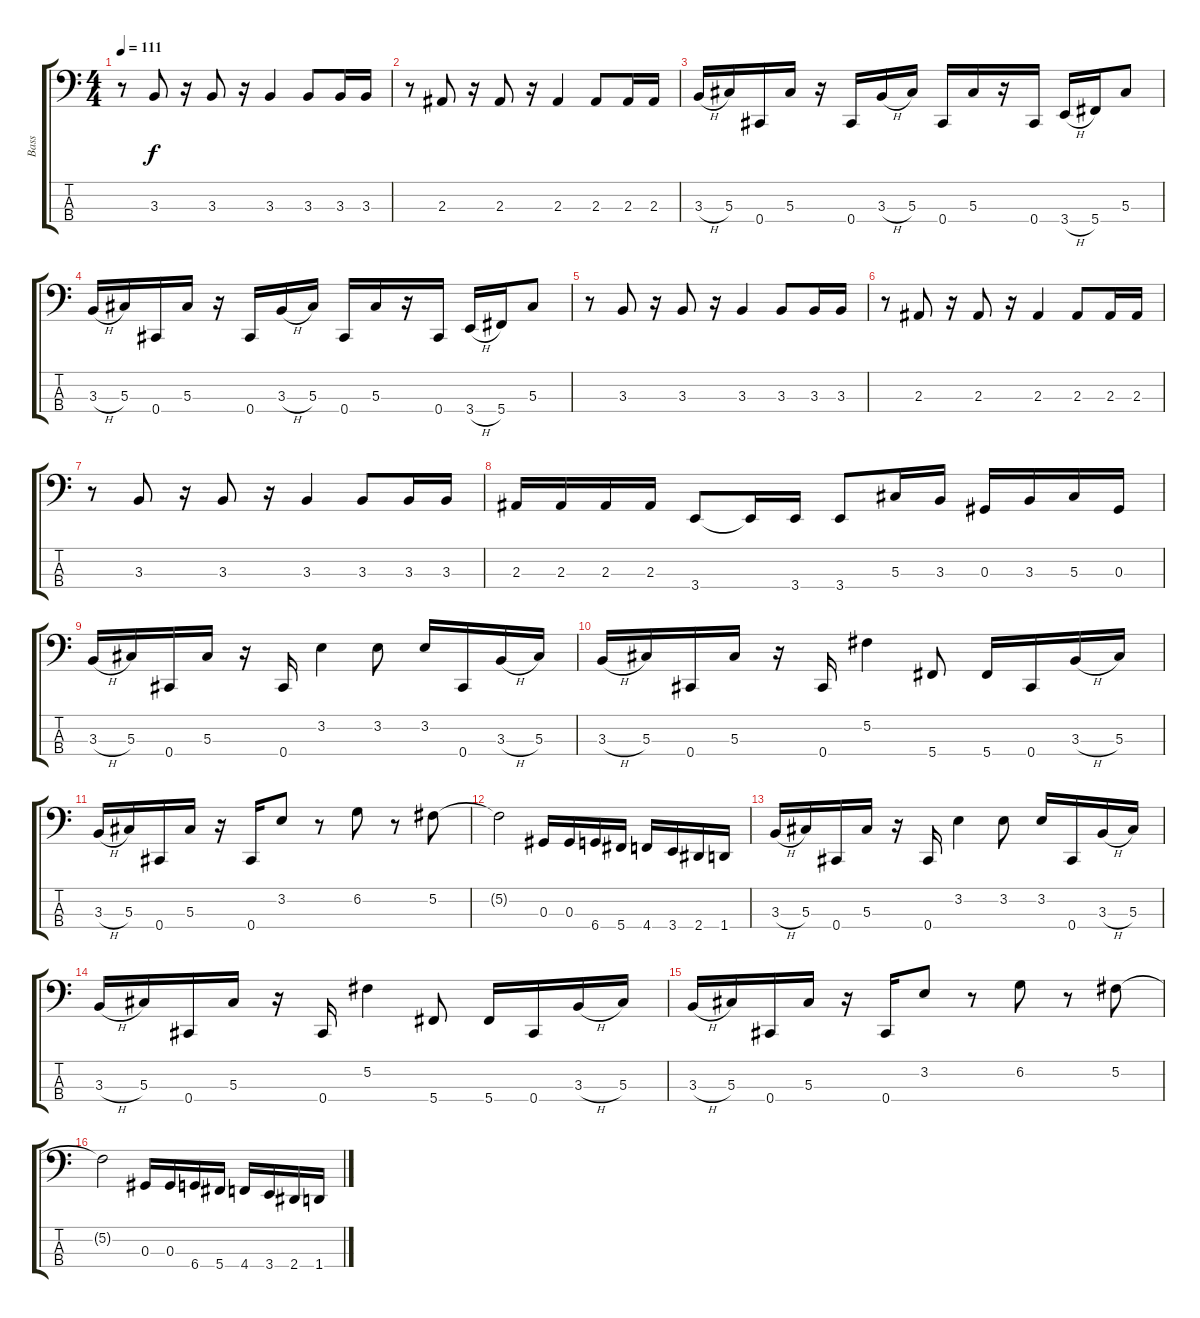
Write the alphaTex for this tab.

\track ("Bass" "Bass") {instrument electricbasspick}
\staff {score tabs}
\tuning (Gb2 Db2 Ab1 Db1) {hide}
\ts (4 4)
\tempo 111
\clef f4
\ks c
r.8{dy f} 3.3.8 r.16 3.3.8 r.16 3.3.4 3.3.8 3.3.16 3.3.16 |
r.8 2.3.8 r.16 2.3.8 r.16 2.3.4 2.3.8 2.3.16 2.3.16 |
3.3{h}.16 5.3.16 0.4.16 5.3.16 r.16 0.4.16 3.3{h}.16 5.3.16 0.4.16 5.3.16 r.16 0.4.16 3.4{h}.16 5.4.16 5.3.8 |
3.3{h}.16 5.3.16 0.4.16 5.3.16 r.16 0.4.16 3.3{h}.16 5.3.16 0.4.16 5.3.16 r.16 0.4.16 3.4{h}.16 5.4.16 5.3.8 |
r.8 3.3.8 r.16 3.3.8 r.16 3.3.4 3.3.8 3.3.16 3.3.16 |
r.8 2.3.8 r.16 2.3.8 r.16 2.3.4 2.3.8 2.3.16 2.3.16 |
r.8 3.3.8 r.16 3.3.8 r.16 3.3.4 3.3.8 3.3.16 3.3.16 |
2.3.16 2.3.16 2.3.16 2.3.16 3.4.8 3.4{t}.16 3.4.16 3.4.8 5.3.16 3.3.16 0.3.16 3.3.16 5.3.16 0.3.16 |
3.3{h}.16 5.3.16 0.4.16 5.3.16 r.16 0.4.16 3.2.4 3.2.8 3.2.16 0.4.16 3.3{h}.16 5.3.16 |
3.3{h}.16 5.3.16 0.4.16 5.3.16 r.16 0.4.16 5.2.4 5.4.8 5.4.16 0.4.16 3.3{h}.16 5.3.16 |
3.3{h}.16 5.3.16 0.4.16 5.3.16 r.16 0.4.16 3.2.8 r.8 6.2.8 r.8 5.2.8 |
5.2{t}.2 0.3.16 0.3.16 6.4.16 5.4.16 4.4.16 3.4.16 2.4.16 1.4.16 |
3.3{h}.16 5.3.16 0.4.16 5.3.16 r.16 0.4.16 3.2.4 3.2.8 3.2.16 0.4.16 3.3{h}.16 5.3.16 |
3.3{h}.16 5.3.16 0.4.16 5.3.16 r.16 0.4.16 5.2.4 5.4.8 5.4.16 0.4.16 3.3{h}.16 5.3.16 |
3.3{h}.16 5.3.16 0.4.16 5.3.16 r.16 0.4.16 3.2.8 r.8 6.2.8 r.8 5.2.8 |
5.2{t}.2 0.3.16 0.3.16 6.4.16 5.4.16 4.4.16 3.4.16 2.4.16 1.4.16
